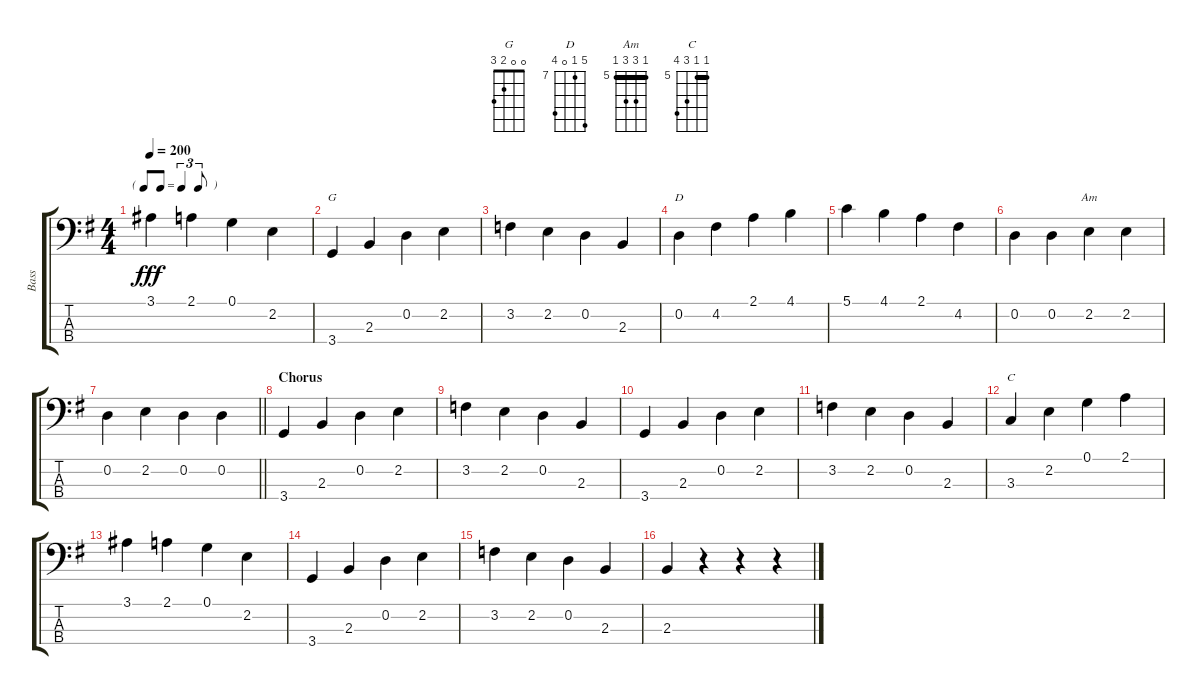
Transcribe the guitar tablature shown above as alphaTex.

\track ("Bass" "Bass") {instrument electricbassfinger}
\staff {score tabs}
\tuning (G2 D2 A1 E1) {hide}
\chord ("G" 0 0 2 3)
\chord ("D" 11 7 0 10) {firstfret 7}
\chord ("Am" 5 7 7 5) {firstfret 5 barre 5}
\chord ("C" 5 5 7 8) {firstfret 5 barre 5}
\ts (4 4)
\tf triplet8th
\tempo 200
\clef f4
\ks g
3.1.4{dy fff} 2.1.4 0.1.4 2.2.4 |
3.4.4{ch "G"} 2.3.4 0.2.4 2.2.4 |
3.2.4 2.2.4 0.2.4 2.3.4 |
0.2.4{ch "D"} 4.2.4 2.1.4 4.1.4 |
5.1.4 4.1.4 2.1.4 4.2.4 |
0.2.4 0.2.4 2.2.4{ch "Am"} 2.2.4 |
\barLineRight lightlight
0.2.4 2.2.4 0.2.4 0.2.4 |
\section ("" "Chorus")
3.4.4 2.3.4 0.2.4 2.2.4 |
3.2.4 2.2.4 0.2.4 2.3.4 |
3.4.4 2.3.4 0.2.4 2.2.4 |
3.2.4 2.2.4 0.2.4 2.3.4 |
3.3.4{ch "C"} 2.2.4 0.1.4 2.1.4 |
3.1.4 2.1.4 0.1.4 2.2.4 |
3.4.4 2.3.4 0.2.4 2.2.4 |
3.2.4 2.2.4 0.2.4 2.3.4 |
2.3.4 r.4 r.4 r.4
